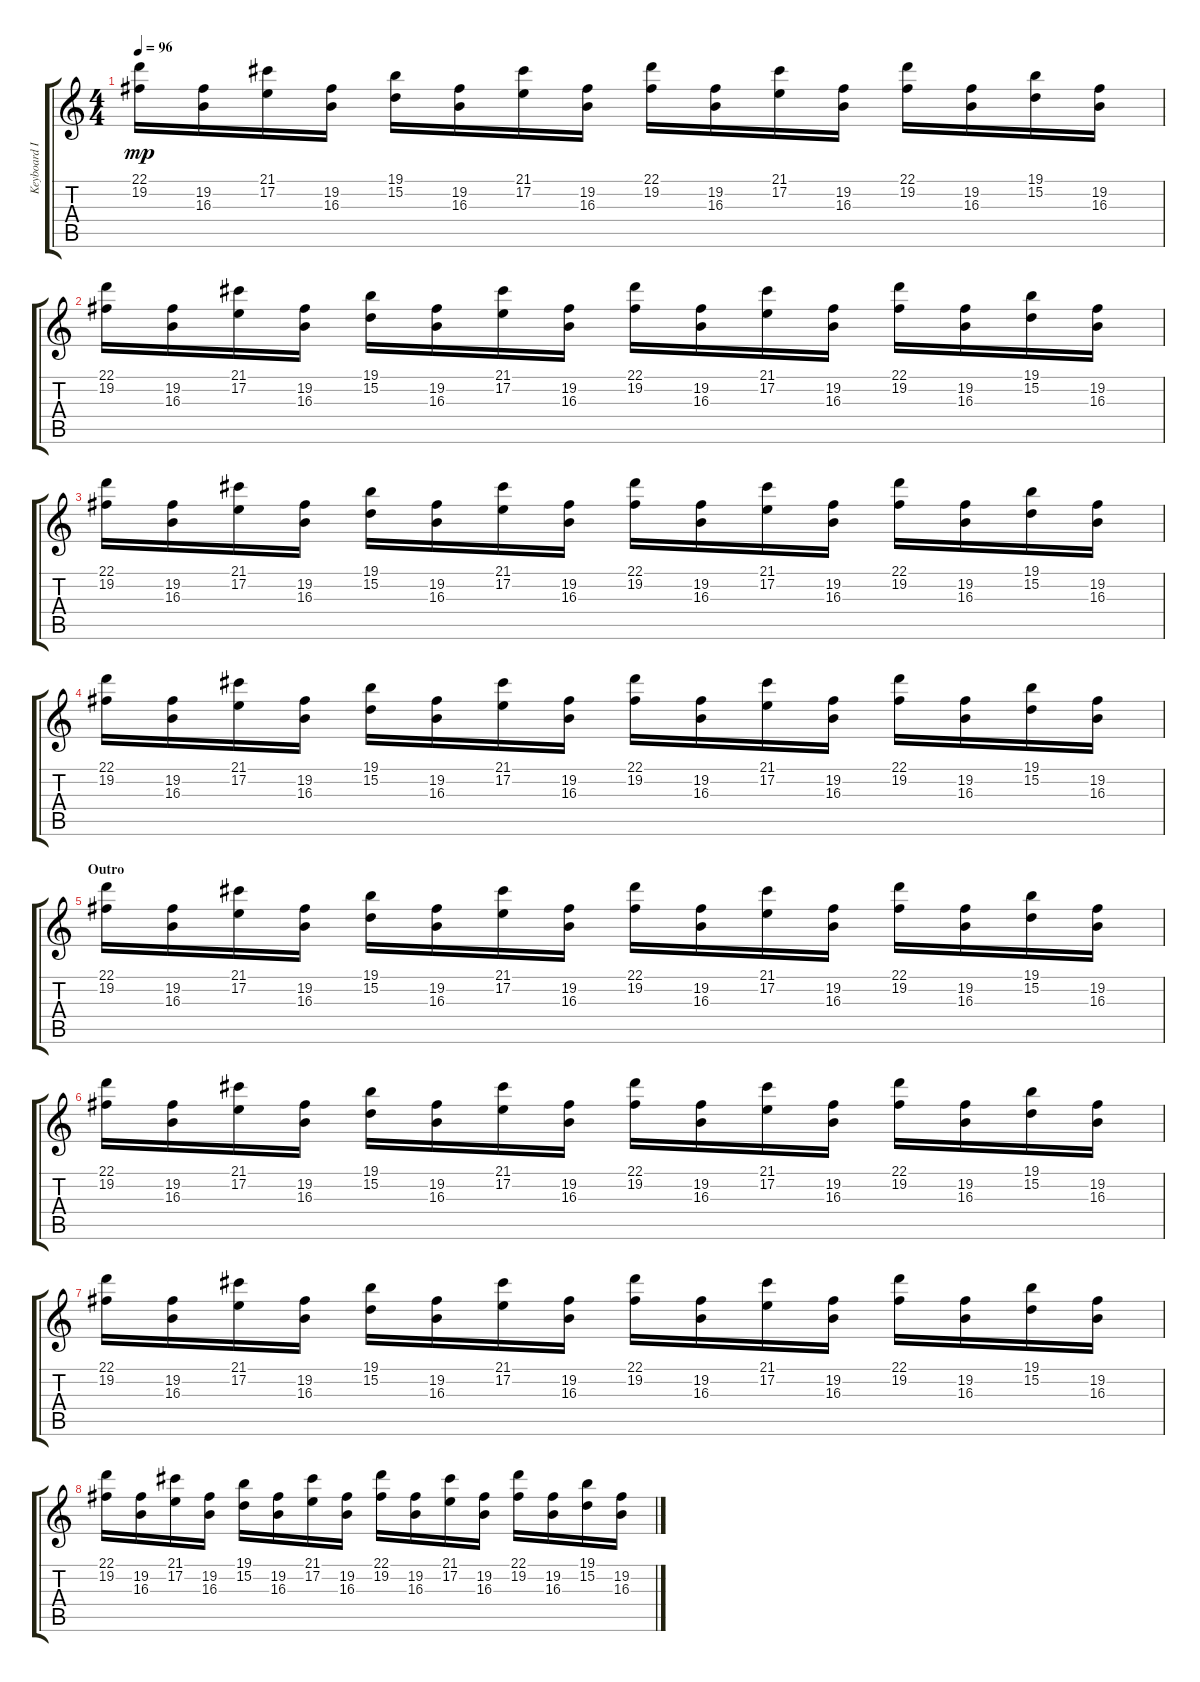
\track ("Keyboard Interludes" "Keyboard I") {instrument synthstrings2}
\staff {score tabs}
\tuning (E4 B3 G3 D3 A2 E2) {hide}
\ts (4 4)
\tempo 96
\clef g2
\ks c
(22.1 19.2).16{dy mp} (19.2 16.3).16 (21.1 17.2).16 (19.2 16.3).16 (19.1 15.2).16 (19.2 16.3).16 (21.1 17.2).16 (19.2 16.3).16 (22.1 19.2).16 (19.2 16.3).16 (21.1 17.2).16 (19.2 16.3).16 (22.1 19.2).16 (19.2 16.3).16 (19.1 15.2).16 (19.2 16.3).16 |
(22.1 19.2).16 (19.2 16.3).16 (21.1 17.2).16 (19.2 16.3).16 (19.1 15.2).16 (19.2 16.3).16 (21.1 17.2).16 (19.2 16.3).16 (22.1 19.2).16 (19.2 16.3).16 (21.1 17.2).16 (19.2 16.3).16 (22.1 19.2).16 (19.2 16.3).16 (19.1 15.2).16 (19.2 16.3).16 |
(22.1 19.2).16 (19.2 16.3).16 (21.1 17.2).16 (19.2 16.3).16 (19.1 15.2).16 (19.2 16.3).16 (21.1 17.2).16 (19.2 16.3).16 (22.1 19.2).16 (19.2 16.3).16 (21.1 17.2).16 (19.2 16.3).16 (22.1 19.2).16 (19.2 16.3).16 (19.1 15.2).16 (19.2 16.3).16 |
(22.1 19.2).16 (19.2 16.3).16 (21.1 17.2).16 (19.2 16.3).16 (19.1 15.2).16 (19.2 16.3).16 (21.1 17.2).16 (19.2 16.3).16 (22.1 19.2).16 (19.2 16.3).16 (21.1 17.2).16 (19.2 16.3).16 (22.1 19.2).16 (19.2 16.3).16 (19.1 15.2).16 (19.2 16.3).16 |
\section ("" "Outro")
(22.1 19.2).16 (19.2 16.3).16 (21.1 17.2).16 (19.2 16.3).16 (19.1 15.2).16 (19.2 16.3).16 (21.1 17.2).16 (19.2 16.3).16 (22.1 19.2).16 (19.2 16.3).16 (21.1 17.2).16 (19.2 16.3).16 (22.1 19.2).16 (19.2 16.3).16 (19.1 15.2).16 (19.2 16.3).16 |
(22.1 19.2).16 (19.2 16.3).16 (21.1 17.2).16 (19.2 16.3).16 (19.1 15.2).16 (19.2 16.3).16 (21.1 17.2).16 (19.2 16.3).16 (22.1 19.2).16 (19.2 16.3).16 (21.1 17.2).16 (19.2 16.3).16 (22.1 19.2).16 (19.2 16.3).16 (19.1 15.2).16 (19.2 16.3).16 |
(22.1 19.2).16 (19.2 16.3).16 (21.1 17.2).16 (19.2 16.3).16 (19.1 15.2).16 (19.2 16.3).16 (21.1 17.2).16 (19.2 16.3).16 (22.1 19.2).16 (19.2 16.3).16 (21.1 17.2).16 (19.2 16.3).16 (22.1 19.2).16 (19.2 16.3).16 (19.1 15.2).16 (19.2 16.3).16 |
(22.1 19.2).16 (19.2 16.3).16 (21.1 17.2).16 (19.2 16.3).16 (19.1 15.2).16 (19.2 16.3).16 (21.1 17.2).16 (19.2 16.3).16 (22.1 19.2).16 (19.2 16.3).16 (21.1 17.2).16 (19.2 16.3).16 (22.1 19.2).16 (19.2 16.3).16 (19.1 15.2).16 (19.2 16.3).16
